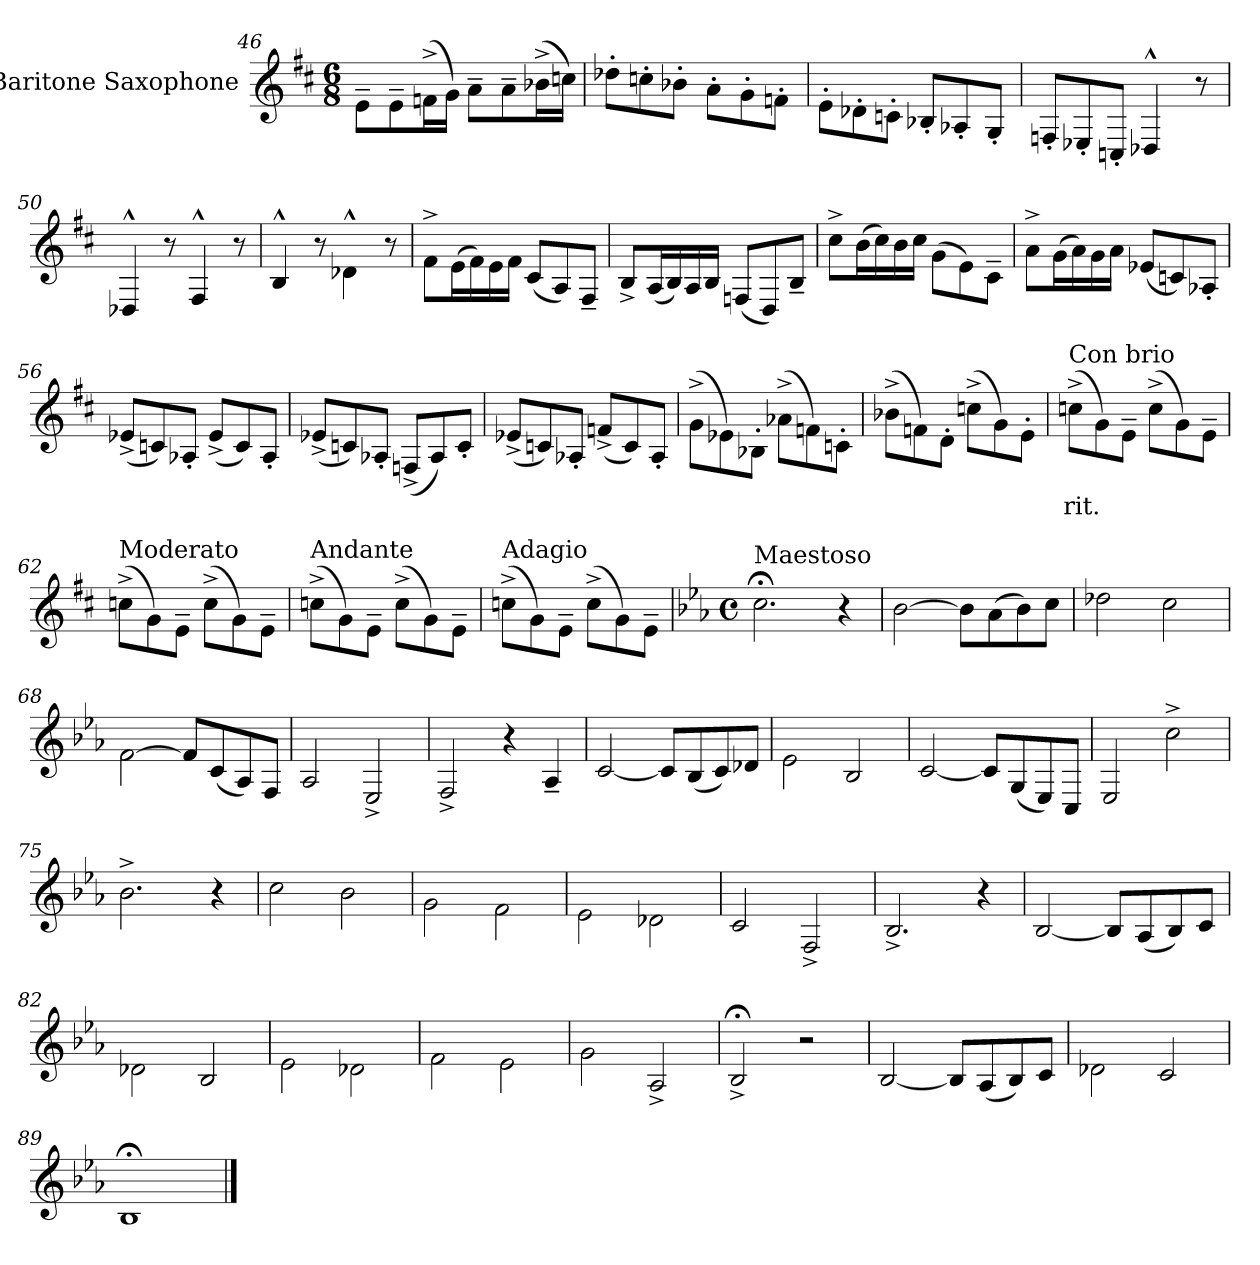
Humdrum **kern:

**kern	**text
*part1	*part1
*staff1	*staff1
*I"Baritone Saxophone	*
*I'Bar. Sax.	*
!!LO:LB:g=z
*clefG2	*
*ITrd12c21	*
*k[f#c#]	*
*D:	*
*M6/8	*
=46	=46
8E~\L	.
8E~\	.
(16Fn^\L	.
16G\JJ)	.
8A~\L	.
8A~\	.
(16B-X^\L	.
16cn\JJ)	.
=47	=47
8d-X'\L	.
8cn'\	.
8B-X'\J	.
8A'\L	.
8G'\	.
8Fn'\J	.
=48	=48
8E'\L	.
8D-X'\	.
8Cn'\J	.
8BB-X'/L	.
8AA-X'/	.
8GG'/J	.
=49	=49
8FFn'/L	.
8EE-X'/	.
8CCn'/J	.
4DD-X^^/	.
8r	.
=50	=50
4DD-X^^/	.
8r	.
4FF#^^/	.
8r	.
!!LO:PB:g=z
=51	=51
4BB^^/	.
8r	.
4D-X^^\	.
8r	.
=52	=52
8F#^\L	.
(16E\L	.
16F#\)	.
16E\	.
16F#\JJ	.
(8C#/L	.
8AA/)	.
8FF#~/J	.
=53	=53
8BB^/L	.
(16AA/L	.
16BB/)	.
16AA/	.
16BB/JJ	.
(8FFn/L	.
8DD/)	.
8BB~/J	.
=54	=54
8c#^\L	.
(16B\L	.
16c#\)	.
16B\	.
16c#\JJ	.
(8G\L	.
8E\)	.
8C#~\J	.
!!LO:LB:g=z
=55	=55
8A^\L	.
(16G\L	.
16A\)	.
16G\	.
16A\JJ	.
(8E-X/L	.
8Cn/)	.
8AA-X'/J	.
=56	=56
(8E-X^/L	.
8Cn/)	.
8AA-X'/J	.
(8E-^/L	.
8C/)	.
8AA-'/J	.
=57	=57
(8E-X^/L	.
8Cn/)	.
8AA-X'/J	.
(8FFn^/L	.
8AA-/)	.
8C'/J	.
=58	=58
(8E-X^/L	.
8Cn/)	.
8AA-X'/J	.
(8Fn^/L	.
8C/)	.
8AA-'/J	.
!!LO:LB:g=z
=59	=59
(8G^\L	.
8E-X\)	.
8BB-X'\J	.
(8A-X^\L	.
8Fn\)	.
8Cn'\J	.
=60	=60
(8B-X^\L	.
8Fn\)	.
8D'\J	.
(8cn^\L	.
8G\)	.
8E'\J	.
=61	=61
!LO:TX:a:t=Con brio	!
(8cn^\L	rit.
8G\)	.
8E~\J	.
(8c^\L	.
8G\)	.
8E~\J	.
=62	=62
!LO:TX:a:t=Moderato	!
(8cn^\L	.
8G\)	.
8E~\J	.
(8c^\L	.
8G\)	.
8E~\J	.
=63	=63
!LO:TX:a:t=Andante	!
(8cn^\L	.
8G\)	.
8E~\J	.
(8c^\L	.
8G\)	.
8E~\J	.
!!LO:LB:g=z
=64	=64
!LO:TX:a:t=Adagio	!
(8cn^\L	.
8G\)	.
8E~\J	.
(8c^\L	.
8G\)	.
8E~\J	.
=65	=65
*k[b-e-a-]	*
*E-:	*
*M4/4	*
*met(c)	*
!LO:TX:a:t=Maestoso	!
2.c;<\	.
4r	.
=66	=66
[2B-\	.
8B-\L]	.
(8A-\	.
8B-\)	.
8c\J	.
=67	=67
2d-X\	.
2c\	.
=68	=68
[2F\	.
8F/L]	.
(8C/	.
8AA-/)	.
8FF/J	.
=69	=69
2AA-/	.
2EE-^/	.
=70	=70
2FF^/	.
4r	.
4AA-~/	.
!!LO:LB:g=z
=71	=71
[2C/	.
8C/L]	.
(8BB-/	.
8C/)	.
8D-X/J	.
=72	=72
2E-\	.
2BB-/	.
=73	=73
[2C/	.
8C/L]	.
(8GG/	.
8EE-/)	.
8CC/J	.
=74	=74
2EE-/	.
2c^\	.
=75	=75
2.B-^\	.
4r	.
=76	=76
2c\	.
2B-\	.
=77	=77
2G\	.
2F\	.
=78	=78
2E-\	.
2D-X\	.
=79	=79
2C/	.
2FF^/	.
=80	=80
2.BB-^/	.
4r	.
!!LO:LB:g=z
=81	=81
[2BB-/	.
8BB-/L]	.
(8AA-/	.
8BB-/)	.
8C/J	.
=82	=82
2D-X\	.
2BB-/	.
=83	=83
2E-\	.
2D-X\	.
=84	=84
2F\	.
2E-\	.
=85	=85
2G\	.
2AA-^/	.
=86	=86
2BB-;<^/	.
2r	.
=87	=87
[2BB-/	.
8BB-/L]	.
(8AA-/	.
8BB-/)	.
8C/J	.
=88	=88
2D-X\	.
2C/	.
=89	=89
1BB-;<	.
==	==
*-	*-
